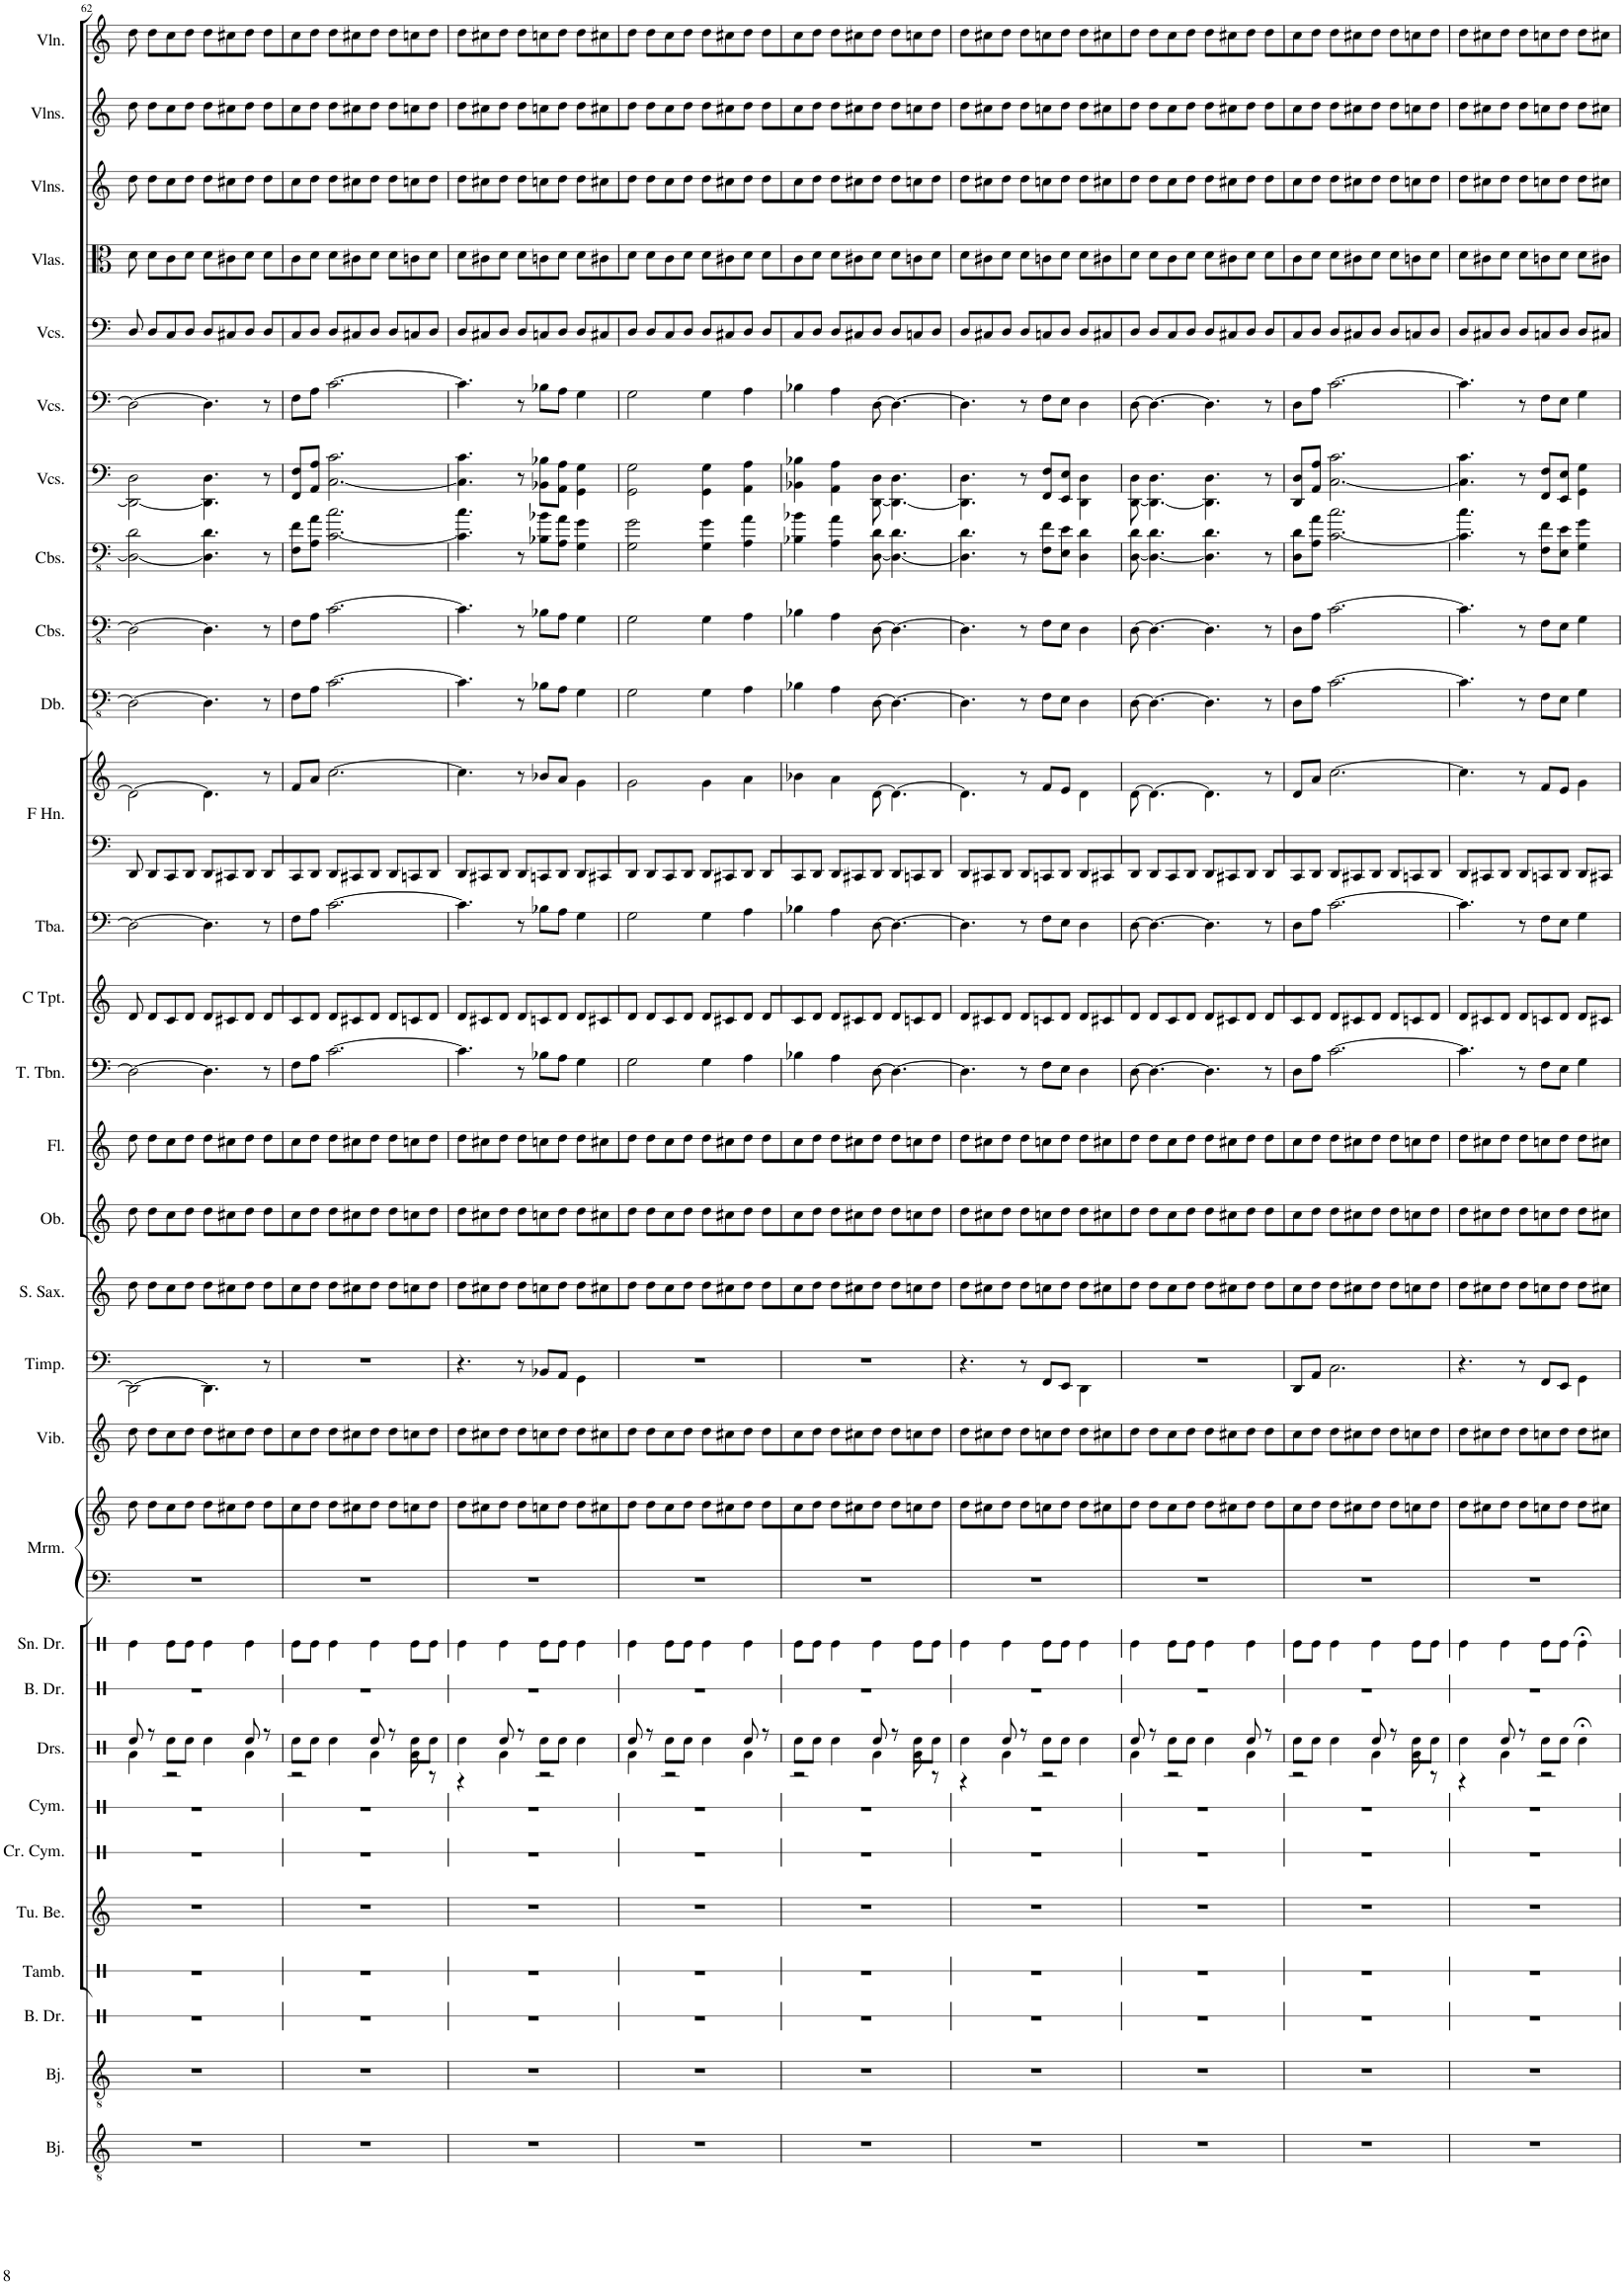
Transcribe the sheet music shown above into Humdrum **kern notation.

**kern	**kern	**kern	**kern	**kern	**kern	**kern	**kern	**kern	**kern	**kern	**kern	**kern	**kern	**kern	**kern	**kern	**kern	**kern	**kern	**kern	**kern	**kern	**kern	**kern	**kern	**kern	**kern	**kern	**kern	**kern	**kern
*part30	*part29	*part28	*part27	*part26	*part25	*part24	*part23	*part22	*part21	*part20	*part20	*part19	*part18	*part17	*part16	*part15	*part14	*part13	*part12	*part11	*part11	*part10	*part9	*part8	*part7	*part6	*part5	*part4	*part3	*part2	*part1
*staff32	*staff31	*staff30	*staff29	*staff28	*staff27	*staff26	*staff25	*staff24	*staff23	*staff22	*staff21	*staff20	*staff19	*staff18	*staff17	*staff16	*staff15	*staff14	*staff13	*staff12	*staff11	*staff10	*staff9	*staff8	*staff7	*staff6	*staff5	*staff4	*staff3	*staff2	*staff1
*I"Banjo	*I"Banjo	*I"Bass Drum	*I"Tambourine	*I"Tubular Bells	*I"Crash Cymbal	*I"Cymbal	*I"Drumset	*I"Bass Drum	*I"Snare Drum	*I"Marimba	*	*I"Vibraphone	*I"Timpani	*I"Soprano Saxophone	*I"Oboe	*I"Flute	*I"Tenor Trombone	*I"C Trumpet	*I"Tuba	*I"Horn in F	*	*I"Double Bass	*I"Contrabasses	*I"Contrabasses	*I"Violoncellos	*I"Violoncellos	*I"Violoncellos	*I"Violas	*I"Violins	*I"Violins	*I"Violin
*I'Bj.	*I'Bj.	*I'B. Dr.	*I'Tamb.	*I'Tu. Be.	*I'Cr. Cym.	*I'Cym.	*I'Drs.	*I'B. Dr.	*I'Sn. Dr.	*I'Mrm.	*	*I'Vib.	*I'Timp.	*I'S. Sax.	*I'Ob.	*I'Fl.	*I'T. Tbn.	*I'C Tpt.	*I'Tba.	*	*	*I'Db.	*I'Cbs.	*I'Cbs.	*I'Vcs.	*I'Vcs.	*I'Vcs.	*I'Vlas.	*I'Vlns.	*I'Vlns.	*I'Vln.
!!LO:PB:g=z
*clefGv2	*clefGv2	*clefX	*clefX	*clefG2	*clefX	*clefX	*clefX	*clefX	*clefX	*clefF4	*clefG2	*clefG2	*clefF4	*clefG2	*clefG2	*clefG2	*clefF4	*clefG2	*clefF4	*clefF4	*clefG2	*clefFv4	*clefFv4	*clefFv4	*clefF4	*clefF4	*clefF4	*clefC3	*clefG2	*clefG2	*clefG2
*ITrd7c12	*ITrd7c12	*	*	*	*	*	*	*	*	*	*	*	*	*ITrd1c2	*	*	*	*	*	*ITrd4c7	*ITrd4c7	*ITrd7c12	*	*	*	*	*	*	*	*	*
*k[]	*k[]	*k[]	*k[]	*k[]	*k[]	*k[]	*k[]	*k[]	*k[]	*k[]	*k[]	*k[]	*k[]	*k[]	*k[]	*k[]	*k[]	*k[]	*k[]	*k[]	*k[]	*k[]	*k[]	*k[]	*k[]	*k[]	*k[]	*k[]	*k[]	*k[]	*k[]
*M2/2	*M2/2	*M2/2	*M2/2	*M2/2	*M2/2	*M2/2	*M2/2	*M2/2	*M2/2	*M2/2	*M2/2	*M2/2	*M2/2	*M2/2	*M2/2	*M2/2	*M2/2	*M2/2	*M2/2	*M2/2	*M2/2	*M2/2	*M2/2	*M2/2	*M2/2	*M2/2	*M2/2	*M2/2	*M2/2	*M2/2	*M2/2
*met(c|)	*met(c|)	*met(c|)	*met(c|)	*met(c|)	*met(c|)	*met(c|)	*met(c|)	*met(c|)	*met(c|)	*met(c|)	*met(c|)	*met(c|)	*met(c|)	*met(c|)	*met(c|)	*met(c|)	*met(c|)	*met(c|)	*met(c|)	*met(c|)	*met(c|)	*met(c|)	*met(c|)	*met(c|)	*met(c|)	*met(c|)	*met(c|)	*met(c|)	*met(c|)	*met(c|)	*met(c|)
=62	=62	=62	=62	=62	=62	=62	=62	=62	=62	=62	=62	=62	=62	=62	=62	=62	=62	=62	=62	=62	=62	=62	=62	=62	=62	=62	=62	=62	=62	=62	=62
*	*	*	*	*	*	*	*^	*	*	*	*	*	*	*	*	*	*	*	*	*	*	*	*	*	*	*	*	*	*	*	*
1r	1r	1r	1r	1r	1r	1r	8Rcc/	4Ra\	1r	4Re\	1r	8dd\	8dd\	2DD\_	8dd\	8dd\	8dd\	2D\_	8d/	2D\_	8DD/	2d\_	2DD\_	2DD\_	2DD\_ 2D\	2DD\_ 2D\	2D\_	8D/	8d\	8dd\	8dd\	8dd\
.	.	.	.	.	.	.	8r	.	.	.	.	8dd\L	8dd\L	.	8dd\L	8dd\L	8dd\L	.	8d/L	.	8DD/L	.	.	.	.	.	.	8D/L	8d\L	8dd\L	8dd\L	8dd\L
.	.	.	.	.	.	.	8Rcc\L	2r	.	8Re\L	.	8cc\	8cc\	.	8cc\	8cc\	8cc\	.	8c/	.	8CC/	.	.	.	.	.	.	8C/	8c\	8cc\	8cc\	8cc\
.	.	.	.	.	.	.	8Rcc\J	.	.	8Re\J	.	8dd\J	8dd\J	.	8dd\J	8dd\J	8dd\J	.	8d/J	.	8DD/J	.	.	.	.	.	.	8D/J	8d\J	8dd\J	8dd\J	8dd\J
.	.	.	.	.	.	.	4Rcc\	.	.	4Re\	.	8dd\L	8dd\L	4.DD\]	8dd\L	8dd\L	8dd\L	4.D\]	8d/L	4.D\]	8DD/L	4.d\]	4.DD\]	4.DD\]	4.DD\] 4.D\	4.DD\] 4.D\	4.D\]	8D/L	8d\L	8dd\L	8dd\L	8dd\L
.	.	.	.	.	.	.	.	.	.	.	.	8cc#X\	8cc#X\	.	8cc#X\	8cc#X\	8cc#X\	.	8c#X/	.	8CC#X/	.	.	.	.	.	.	8C#X/	8c#X\	8cc#X\	8cc#X\	8cc#X\
.	.	.	.	.	.	.	8Rcc/	4Ra\	.	4Re\	.	8dd\J	8dd\J	.	8dd\J	8dd\J	8dd\J	.	8d/J	.	8DD/J	.	.	.	.	.	.	8D/J	8d\J	8dd\J	8dd\J	8dd\J
.	.	.	.	.	.	.	8r	.	.	.	.	8dd\L	8dd\L	8r	8dd\L	8dd\L	8dd\L	8r	8d/L	8r	8DD/L	8r	8r	8r	8r	8r	8r	8D/L	8d\L	8dd\L	8dd\L	8dd\L
=63	=63	=63	=63	=63	=63	=63	=63	=63	=63	=63	=63	=63	=63	=63	=63	=63	=63	=63	=63	=63	=63	=63	=63	=63	=63	=63	=63	=63	=63	=63	=63	=63
1r	1r	1r	1r	1r	1r	1r	8Rcc\L	2r	1r	8Re\L	1r	8cc\	8cc\	1r	8cc\	8cc\	8cc\	8F\L	8c/	8F\L	8CC/	8f/L	8FF\L	8FF\L	8FF\ 8F\L	8FF/ 8F/L	8F\L	8C/	8c\	8cc\	8cc\	8cc\
.	.	.	.	.	.	.	8Rcc\J	.	.	8Re\J	.	8dd\J	8dd\J	.	8dd\J	8dd\J	8dd\J	8A\J	8d/J	8A\J	8DD/J	8a/J	8AA\J	8AA\J	8AA\ 8A\J	8AA/ 8A/J	8A\J	8D/J	8d\J	8dd\J	8dd\J	8dd\J
.	.	.	.	.	.	.	4Rcc\	.	.	4Re\	.	8dd\L	8dd\L	.	8dd\L	8dd\L	8dd\L	[2.c\	8d/L	[2.c\	8DD/L	[2.cc\	[2.C\	[2.C\	[2.C\ 2.c\	[2.C\ 2.c\	[2.c\	8D/L	8d\L	8dd\L	8dd\L	8dd\L
.	.	.	.	.	.	.	.	.	.	.	.	8cc#X\	8cc#X\	.	8cc#X\	8cc#X\	8cc#X\	.	8c#X/	.	8CC#X/	.	.	.	.	.	.	8C#X/	8c#X\	8cc#X\	8cc#X\	8cc#X\
.	.	.	.	.	.	.	8Rcc/	4Ra\	.	4Re\	.	8dd\J	8dd\J	.	8dd\J	8dd\J	8dd\J	.	8d/J	.	8DD/J	.	.	.	.	.	.	8D/J	8d\J	8dd\J	8dd\J	8dd\J
.	.	.	.	.	.	.	8r	.	.	.	.	8dd\L	8dd\L	.	8dd\L	8dd\L	8dd\L	.	8d/L	.	8DD/L	.	.	.	.	.	.	8D/L	8d\L	8dd\L	8dd\L	8dd\L
.	.	.	.	.	.	.	8Rcc\L	8Ra\	.	8Re\L	.	8ccn\	8ccn\	.	8ccn\	8ccn\	8ccn\	.	8cn/	.	8CCn/	.	.	.	.	.	.	8Cn/	8cn\	8ccn\	8ccn\	8ccn\
.	.	.	.	.	.	.	8Rcc\J	8r	.	8Re\J	.	8dd\J	8dd\J	.	8dd\J	8dd\J	8dd\J	.	8d/J	.	8DD/J	.	.	.	.	.	.	8D/J	8d\J	8dd\J	8dd\J	8dd\J
=64	=64	=64	=64	=64	=64	=64	=64	=64	=64	=64	=64	=64	=64	=64	=64	=64	=64	=64	=64	=64	=64	=64	=64	=64	=64	=64	=64	=64	=64	=64	=64	=64
1r	1r	1r	1r	1r	1r	1r	4Rcc\	4r	1r	4Re\	1r	8dd\L	8dd\L	4.r	8dd\L	8dd\L	8dd\L	4.c\]	8d/L	4.c\]	8DD/L	4.cc\]	4.C\]	4.C\]	4.C\] 4.c\	4.C\] 4.c\	4.c\]	8D/L	8d\L	8dd\L	8dd\L	8dd\L
.	.	.	.	.	.	.	.	.	.	.	.	8cc#X\	8cc#X\	.	8cc#X\	8cc#X\	8cc#X\	.	8c#X/	.	8CC#X/	.	.	.	.	.	.	8C#X/	8c#X\	8cc#X\	8cc#X\	8cc#X\
.	.	.	.	.	.	.	8Rcc/	4Ra\	.	4Re\	.	8dd\J	8dd\J	.	8dd\J	8dd\J	8dd\J	.	8d/J	.	8DD/J	.	.	.	.	.	.	8D/J	8d\J	8dd\J	8dd\J	8dd\J
.	.	.	.	.	.	.	8r	.	.	.	.	8dd\L	8dd\L	8r	8dd\L	8dd\L	8dd\L	8r	8d/L	8r	8DD/L	8r	8r	8r	8r	8r	8r	8D/L	8d\L	8dd\L	8dd\L	8dd\L
.	.	.	.	.	.	.	8Rcc\L	2r	.	8Re\L	.	8ccn\	8ccn\	8BB-X/L	8ccn\	8ccn\	8ccn\	8B-X\L	8cn/	8B-X\L	8CCn/	8b-X/L	8BB-X\L	8BB-X\L	8BB-X\ 8B-X\L	8BB-X\ 8B-X\L	8B-X\L	8Cn/	8cn\	8ccn\	8ccn\	8ccn\
.	.	.	.	.	.	.	8Rcc\J	.	.	8Re\J	.	8dd\J	8dd\J	8AA/J	8dd\J	8dd\J	8dd\J	8A\J	8d/J	8A\J	8DD/J	8a/J	8AA\J	8AA\J	8AA\ 8A\J	8AA\ 8A\J	8A\J	8D/J	8d\J	8dd\J	8dd\J	8dd\J
.	.	.	.	.	.	.	4Rcc\	.	.	4Re\	.	8dd\L	8dd\L	4GG\	8dd\L	8dd\L	8dd\L	4G\	8d/L	4G\	8DD/L	4g\	4GG\	4GG\	4GG\ 4G\	4GG\ 4G\	4G\	8D/L	8d\L	8dd\L	8dd\L	8dd\L
.	.	.	.	.	.	.	.	.	.	.	.	8cc#X\	8cc#X\	.	8cc#X\	8cc#X\	8cc#X\	.	8c#X/	.	8CC#X/	.	.	.	.	.	.	8C#X/	8c#X\	8cc#X\	8cc#X\	8cc#X\
=65	=65	=65	=65	=65	=65	=65	=65	=65	=65	=65	=65	=65	=65	=65	=65	=65	=65	=65	=65	=65	=65	=65	=65	=65	=65	=65	=65	=65	=65	=65	=65	=65
1r	1r	1r	1r	1r	1r	1r	8Rcc/	4Ra\	1r	4Re\	1r	8dd\J	8dd\J	1r	8dd\J	8dd\J	8dd\J	2G\	8d/J	2G\	8DD/J	2g\	2GG\	2GG\	2GG\ 2G\	2GG\ 2G\	2G\	8D/J	8d\J	8dd\J	8dd\J	8dd\J
.	.	.	.	.	.	.	8r	.	.	.	.	8dd\L	8dd\L	.	8dd\L	8dd\L	8dd\L	.	8d/L	.	8DD/L	.	.	.	.	.	.	8D/L	8d\L	8dd\L	8dd\L	8dd\L
.	.	.	.	.	.	.	8Rcc\L	2r	.	8Re\L	.	8cc\	8cc\	.	8cc\	8cc\	8cc\	.	8c/	.	8CC/	.	.	.	.	.	.	8C/	8c\	8cc\	8cc\	8cc\
.	.	.	.	.	.	.	8Rcc\J	.	.	8Re\J	.	8dd\J	8dd\J	.	8dd\J	8dd\J	8dd\J	.	8d/J	.	8DD/J	.	.	.	.	.	.	8D/J	8d\J	8dd\J	8dd\J	8dd\J
.	.	.	.	.	.	.	4Rcc\	.	.	4Re\	.	8dd\L	8dd\L	.	8dd\L	8dd\L	8dd\L	4G\	8d/L	4G\	8DD/L	4g\	4GG\	4GG\	4GG\ 4G\	4GG\ 4G\	4G\	8D/L	8d\L	8dd\L	8dd\L	8dd\L
.	.	.	.	.	.	.	.	.	.	.	.	8cc#X\	8cc#X\	.	8cc#X\	8cc#X\	8cc#X\	.	8c#X/	.	8CC#X/	.	.	.	.	.	.	8C#X/	8c#X\	8cc#X\	8cc#X\	8cc#X\
.	.	.	.	.	.	.	8Rcc/	4Ra\	.	4Re\	.	8dd\J	8dd\J	.	8dd\J	8dd\J	8dd\J	4A\	8d/J	4A\	8DD/J	4a\	4AA\	4AA\	4AA\ 4A\	4AA\ 4A\	4A\	8D/J	8d\J	8dd\J	8dd\J	8dd\J
.	.	.	.	.	.	.	8r	.	.	.	.	8dd\L	8dd\L	.	8dd\L	8dd\L	8dd\L	.	8d/L	.	8DD/L	.	.	.	.	.	.	8D/L	8d\L	8dd\L	8dd\L	8dd\L
=66	=66	=66	=66	=66	=66	=66	=66	=66	=66	=66	=66	=66	=66	=66	=66	=66	=66	=66	=66	=66	=66	=66	=66	=66	=66	=66	=66	=66	=66	=66	=66	=66
1r	1r	1r	1r	1r	1r	1r	8Rcc\L	2r	1r	8Re\L	1r	8cc\	8cc\	1r	8cc\	8cc\	8cc\	4B-X\	8c/	4B-X\	8CC/	4b-X\	4BB-X\	4BB-X\	4BB-X\ 4B-X\	4BB-X\ 4B-X\	4B-X\	8C/	8c\	8cc\	8cc\	8cc\
.	.	.	.	.	.	.	8Rcc\J	.	.	8Re\J	.	8dd\J	8dd\J	.	8dd\J	8dd\J	8dd\J	.	8d/J	.	8DD/J	.	.	.	.	.	.	8D/J	8d\J	8dd\J	8dd\J	8dd\J
.	.	.	.	.	.	.	4Rcc\	.	.	4Re\	.	8dd\L	8dd\L	.	8dd\L	8dd\L	8dd\L	4A\	8d/L	4A\	8DD/L	4a\	4AA\	4AA\	4AA\ 4A\	4AA\ 4A\	4A\	8D/L	8d\L	8dd\L	8dd\L	8dd\L
.	.	.	.	.	.	.	.	.	.	.	.	8cc#X\	8cc#X\	.	8cc#X\	8cc#X\	8cc#X\	.	8c#X/	.	8CC#X/	.	.	.	.	.	.	8C#X/	8c#X\	8cc#X\	8cc#X\	8cc#X\
.	.	.	.	.	.	.	8Rcc/	4Ra\	.	4Re\	.	8dd\J	8dd\J	.	8dd\J	8dd\J	8dd\J	[8D\	8d/J	[8D\	8DD/J	[8d\	[8DD\	[8DD\	[8DD\ 8D\	[8DD\ 8D\	[8D\	8D/J	8d\J	8dd\J	8dd\J	8dd\J
.	.	.	.	.	.	.	8r	.	.	.	.	8dd\L	8dd\L	.	8dd\L	8dd\L	8dd\L	4.D\_	8d/L	4.D\_	8DD/L	4.d\_	4.DD\_	4.DD\_	4.DD\_ 4.D\	4.DD\_ 4.D\	4.D\_	8D/L	8d\L	8dd\L	8dd\L	8dd\L
.	.	.	.	.	.	.	8Rcc\L	8Ra\	.	8Re\L	.	8ccn\	8ccn\	.	8ccn\	8ccn\	8ccn\	.	8cn/	.	8CCn/	.	.	.	.	.	.	8Cn/	8cn\	8ccn\	8ccn\	8ccn\
.	.	.	.	.	.	.	8Rcc\J	8r	.	8Re\J	.	8dd\J	8dd\J	.	8dd\J	8dd\J	8dd\J	.	8d/J	.	8DD/J	.	.	.	.	.	.	8D/J	8d\J	8dd\J	8dd\J	8dd\J
=67	=67	=67	=67	=67	=67	=67	=67	=67	=67	=67	=67	=67	=67	=67	=67	=67	=67	=67	=67	=67	=67	=67	=67	=67	=67	=67	=67	=67	=67	=67	=67	=67
1r	1r	1r	1r	1r	1r	1r	4Rcc\	4r	1r	4Re\	1r	8dd\L	8dd\L	4.r	8dd\L	8dd\L	8dd\L	4.D\]	8d/L	4.D\]	8DD/L	4.d\]	4.DD\]	4.DD\]	4.DD\] 4.D\	4.DD\] 4.D\	4.D\]	8D/L	8d\L	8dd\L	8dd\L	8dd\L
.	.	.	.	.	.	.	.	.	.	.	.	8cc#X\	8cc#X\	.	8cc#X\	8cc#X\	8cc#X\	.	8c#X/	.	8CC#X/	.	.	.	.	.	.	8C#X/	8c#X\	8cc#X\	8cc#X\	8cc#X\
.	.	.	.	.	.	.	8Rcc/	4Ra\	.	4Re\	.	8dd\J	8dd\J	.	8dd\J	8dd\J	8dd\J	.	8d/J	.	8DD/J	.	.	.	.	.	.	8D/J	8d\J	8dd\J	8dd\J	8dd\J
.	.	.	.	.	.	.	8r	.	.	.	.	8dd\L	8dd\L	8r	8dd\L	8dd\L	8dd\L	8r	8d/L	8r	8DD/L	8r	8r	8r	8r	8r	8r	8D/L	8d\L	8dd\L	8dd\L	8dd\L
.	.	.	.	.	.	.	8Rcc\L	2r	.	8Re\L	.	8ccn\	8ccn\	8FF/L	8ccn\	8ccn\	8ccn\	8F\L	8cn/	8F\L	8CCn/	8f/L	8FF\L	8FF\L	8FF\ 8F\L	8FF/ 8F/L	8F\L	8Cn/	8cn\	8ccn\	8ccn\	8ccn\
.	.	.	.	.	.	.	8Rcc\J	.	.	8Re\J	.	8dd\J	8dd\J	8EE/J	8dd\J	8dd\J	8dd\J	8E\J	8d/J	8E\J	8DD/J	8e/J	8EE\J	8EE\J	8EE\ 8E\J	8EE/ 8E/J	8E\J	8D/J	8d\J	8dd\J	8dd\J	8dd\J
.	.	.	.	.	.	.	4Rcc\	.	.	4Re\	.	8dd\L	8dd\L	4DD\	8dd\L	8dd\L	8dd\L	4D\	8d/L	4D\	8DD/L	4d\	4DD\	4DD\	4DD\ 4D\	4DD\ 4D\	4D\	8D/L	8d\L	8dd\L	8dd\L	8dd\L
.	.	.	.	.	.	.	.	.	.	.	.	8cc#X\	8cc#X\	.	8cc#X\	8cc#X\	8cc#X\	.	8c#X/	.	8CC#X/	.	.	.	.	.	.	8C#X/	8c#X\	8cc#X\	8cc#X\	8cc#X\
=68	=68	=68	=68	=68	=68	=68	=68	=68	=68	=68	=68	=68	=68	=68	=68	=68	=68	=68	=68	=68	=68	=68	=68	=68	=68	=68	=68	=68	=68	=68	=68	=68
1r	1r	1r	1r	1r	1r	1r	8Rcc/	4Ra\	1r	4Re\	1r	8dd\J	8dd\J	1r	8dd\J	8dd\J	8dd\J	[8D\	8d/J	[8D\	8DD/J	[8d\	[8DD\	[8DD\	[8DD\ 8D\	[8DD\ 8D\	[8D\	8D/J	8d\J	8dd\J	8dd\J	8dd\J
.	.	.	.	.	.	.	8r	.	.	.	.	8dd\L	8dd\L	.	8dd\L	8dd\L	8dd\L	4.D\_	8d/L	4.D\_	8DD/L	4.d\_	4.DD\_	4.DD\_	4.DD\_ 4.D\	4.DD\_ 4.D\	4.D\_	8D/L	8d\L	8dd\L	8dd\L	8dd\L
.	.	.	.	.	.	.	8Rcc\L	2r	.	8Re\L	.	8cc\	8cc\	.	8cc\	8cc\	8cc\	.	8c/	.	8CC/	.	.	.	.	.	.	8C/	8c\	8cc\	8cc\	8cc\
.	.	.	.	.	.	.	8Rcc\J	.	.	8Re\J	.	8dd\J	8dd\J	.	8dd\J	8dd\J	8dd\J	.	8d/J	.	8DD/J	.	.	.	.	.	.	8D/J	8d\J	8dd\J	8dd\J	8dd\J
.	.	.	.	.	.	.	4Rcc\	.	.	4Re\	.	8dd\L	8dd\L	.	8dd\L	8dd\L	8dd\L	4.D\]	8d/L	4.D\]	8DD/L	4.d\]	4.DD\]	4.DD\]	4.DD\] 4.D\	4.DD\] 4.D\	4.D\]	8D/L	8d\L	8dd\L	8dd\L	8dd\L
.	.	.	.	.	.	.	.	.	.	.	.	8cc#X\	8cc#X\	.	8cc#X\	8cc#X\	8cc#X\	.	8c#X/	.	8CC#X/	.	.	.	.	.	.	8C#X/	8c#X\	8cc#X\	8cc#X\	8cc#X\
.	.	.	.	.	.	.	8Rcc/	4Ra\	.	4Re\	.	8dd\J	8dd\J	.	8dd\J	8dd\J	8dd\J	.	8d/J	.	8DD/J	.	.	.	.	.	.	8D/J	8d\J	8dd\J	8dd\J	8dd\J
.	.	.	.	.	.	.	8r	.	.	.	.	8dd\L	8dd\L	.	8dd\L	8dd\L	8dd\L	8r	8d/L	8r	8DD/L	8r	8r	8r	8r	8r	8r	8D/L	8d\L	8dd\L	8dd\L	8dd\L
=69	=69	=69	=69	=69	=69	=69	=69	=69	=69	=69	=69	=69	=69	=69	=69	=69	=69	=69	=69	=69	=69	=69	=69	=69	=69	=69	=69	=69	=69	=69	=69	=69
1r	1r	1r	1r	1r	1r	1r	8Rcc\L	2r	1r	8Re\L	1r	8cc\	8cc\	8DD/L	8cc\	8cc\	8cc\	8D\L	8c/	8D\L	8CC/	8d/L	8DD\L	8DD\L	8DD\ 8D\L	8DD/ 8D/L	8D\L	8C/	8c\	8cc\	8cc\	8cc\
.	.	.	.	.	.	.	8Rcc\J	.	.	8Re\J	.	8dd\J	8dd\J	8AA/J	8dd\J	8dd\J	8dd\J	8A\J	8d/J	8A\J	8DD/J	8a/J	8AA\J	8AA\J	8AA\ 8A\J	8AA/ 8A/J	8A\J	8D/J	8d\J	8dd\J	8dd\J	8dd\J
.	.	.	.	.	.	.	4Rcc\	.	.	4Re\	.	8dd\L	8dd\L	2.C\	8dd\L	8dd\L	8dd\L	[2.c\	8d/L	[2.c\	8DD/L	[2.cc\	[2.C\	[2.C\	[2.C\ 2.c\	[2.C\ 2.c\	[2.c\	8D/L	8d\L	8dd\L	8dd\L	8dd\L
.	.	.	.	.	.	.	.	.	.	.	.	8cc#X\	8cc#X\	.	8cc#X\	8cc#X\	8cc#X\	.	8c#X/	.	8CC#X/	.	.	.	.	.	.	8C#X/	8c#X\	8cc#X\	8cc#X\	8cc#X\
.	.	.	.	.	.	.	8Rcc/	4Ra\	.	4Re\	.	8dd\J	8dd\J	.	8dd\J	8dd\J	8dd\J	.	8d/J	.	8DD/J	.	.	.	.	.	.	8D/J	8d\J	8dd\J	8dd\J	8dd\J
.	.	.	.	.	.	.	8r	.	.	.	.	8dd\L	8dd\L	.	8dd\L	8dd\L	8dd\L	.	8d/L	.	8DD/L	.	.	.	.	.	.	8D/L	8d\L	8dd\L	8dd\L	8dd\L
.	.	.	.	.	.	.	8Rcc\L	8Ra\	.	8Re\L	.	8ccn\	8ccn\	.	8ccn\	8ccn\	8ccn\	.	8cn/	.	8CCn/	.	.	.	.	.	.	8Cn/	8cn\	8ccn\	8ccn\	8ccn\
.	.	.	.	.	.	.	8Rcc\J	8r	.	8Re\J	.	8dd\J	8dd\J	.	8dd\J	8dd\J	8dd\J	.	8d/J	.	8DD/J	.	.	.	.	.	.	8D/J	8d\J	8dd\J	8dd\J	8dd\J
=70	=70	=70	=70	=70	=70	=70	=70	=70	=70	=70	=70	=70	=70	=70	=70	=70	=70	=70	=70	=70	=70	=70	=70	=70	=70	=70	=70	=70	=70	=70	=70	=70
1r	1r	1r	1r	1r	1r	1r	4Rcc\	4r	1r	4Re\	1r	8dd\L	8dd\L	4.r	8dd\L	8dd\L	8dd\L	4.c\]	8d/L	4.c\]	8DD/L	4.cc\]	4.C\]	4.C\]	4.C\] 4.c\	4.C\] 4.c\	4.c\]	8D/L	8d\L	8dd\L	8dd\L	8dd\L
.	.	.	.	.	.	.	.	.	.	.	.	8cc#X\	8cc#X\	.	8cc#X\	8cc#X\	8cc#X\	.	8c#X/	.	8CC#X/	.	.	.	.	.	.	8C#X/	8c#X\	8cc#X\	8cc#X\	8cc#X\
.	.	.	.	.	.	.	8Rcc/	4Ra\	.	4Re\	.	8dd\J	8dd\J	.	8dd\J	8dd\J	8dd\J	.	8d/J	.	8DD/J	.	.	.	.	.	.	8D/J	8d\J	8dd\J	8dd\J	8dd\J
.	.	.	.	.	.	.	8r	.	.	.	.	8dd\L	8dd\L	8r	8dd\L	8dd\L	8dd\L	8r	8d/L	8r	8DD/L	8r	8r	8r	8r	8r	8r	8D/L	8d\L	8dd\L	8dd\L	8dd\L
.	.	.	.	.	.	.	8Rcc\L	2r	.	8Re\L	.	8ccn\	8ccn\	8FF/L	8ccn\	8ccn\	8ccn\	8F\L	8cn/	8F\L	8CCn/	8f/L	8FF\L	8FF\L	8FF\ 8F\L	8FF/ 8F/L	8F\L	8Cn/	8cn\	8ccn\	8ccn\	8ccn\
.	.	.	.	.	.	.	8Rcc\J	.	.	8Re\J	.	8dd\J	8dd\J	8EE/J	8dd\J	8dd\J	8dd\J	8E\J	8d/J	8E\J	8DD/J	8e/J	8EE\J	8EE\J	8EE\ 8E\J	8EE/ 8E/J	8E\J	8D/J	8d\J	8dd\J	8dd\J	8dd\J
.	.	.	.	.	.	.	4Rcc;<\	.	.	4Re;<\	.	8dd\L	8dd\L	4GG\	8dd\L	8dd\L	8dd\L	4G\	8d/L	4G\	8DD/L	4g\	4GG\	4GG\	4GG\ 4G\	4GG\ 4G\	4G\	8D/L	8d\L	8dd\L	8dd\L	8dd\L
.	.	.	.	.	.	.	.	.	.	.	.	8cc#X\J	8cc#X\J	.	8cc#X\J	8cc#X\J	8cc#X\J	.	8c#X/J	.	8CC#X/J	.	.	.	.	.	.	8C#X/J	8c#X\J	8cc#X\J	8cc#X\J	8cc#X\J
*	*	*	*	*	*	*	*v	*v	*	*	*	*	*	*	*	*	*	*	*	*	*	*	*	*	*	*	*	*	*	*	*	*
=	=	=	=	=	=	=	=	=	=	=	=	=	=	=	=	=	=	=	=	=	=	=	=	=	=	=	=	=	=	=	=
*-	*-	*-	*-	*-	*-	*-	*-	*-	*-	*-	*-	*-	*-	*-	*-	*-	*-	*-	*-	*-	*-	*-	*-	*-	*-	*-	*-	*-	*-	*-	*-
